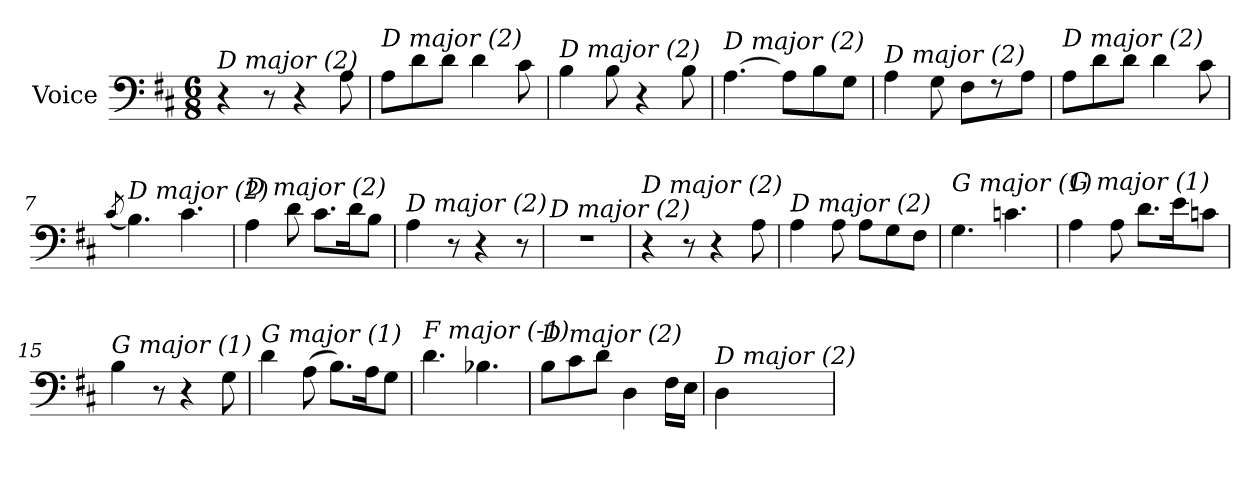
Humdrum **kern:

**kern
*part1
*staff1
*I"Voice
*I'V
*clefF4
*k[f#c#]
*D:
*M6/8
*MM120
=1
!LO:TX:i:t=D major (2)
4r
8r
4r
8A\
=2
!LO:TX:i:t=D major (2)
8A\L
8d\
8d\J
4d\
8c#\
=3
!LO:TX:i:t=D major (2)
4B\
8B\
4r
8B\
=4
!LO:TX:i:t=D major (2)
[4.A\
8A\L]
8B\
8G\J
=5
!LO:TX:i:t=D major (2)
4A\
8G\
8F#\L
8r
8A\J
!!LO:LB:g=z
=6
!LO:TX:i:t=D major (2)
8A\L
8d\
8d\J
4d\
8c#\
=7
(<8qc#/
!LO:TX:i:t=D major (2)
4.B\)
4.c#\
=8
!LO:TX:i:t=D major (2)
4A\
8d\
8.c#\L
16d\k
8B\J
=9
!LO:TX:i:t=D major (2)
4A\
8r
4r
8r
=10
!LO:TX:i:t=D major (2)
2.r
=11
!LO:TX:i:t=D major (2)
4r
8r
4r
8A\
=12
!LO:TX:i:t=D major (2)
4A\
8A\
8A\L
8G\
8F#\J
!!LO:LB:g=z
=13
!LO:TX:i:t=G major (1)
4.G\
4.cn\
=14
!LO:TX:i:t=G major (1)
4A\
8A\
8.d\L
16e\k
8cn\J
=15
!LO:TX:i:t=G major (1)
4B\
8r
4r
8G\
=16
!LO:TX:i:t=G major (1)
4d\
(<8A\
8.B\L)
16A\k
8G\J
=17
!LO:TX:i:t=F major (-1)
4.d\
4.B-Xi\
=18
!LO:TX:i:t=D major (2)
8B\L
8c#\
8d\J
4D\
16F#\LL
16E\JJ
=19
!LO:TX:i:t=D major (2)
4D\
=
*-
